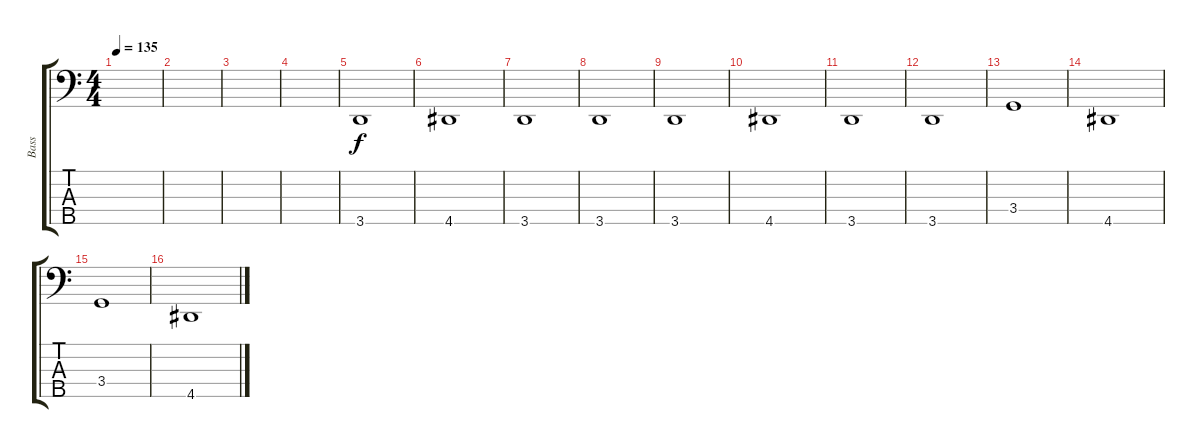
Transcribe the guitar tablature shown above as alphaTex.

\track ("Bass" "Bass") {instrument electricbassfinger}
\staff {score tabs}
\tuning (G2 D2 A1 E1 B0) {hide}
\ts (4 4)
\tempo 135
\clef f4
\ks c
|
|
|
|
3.5.1 |
4.5.1 |
3.5.1 |
3.5.1 |
3.5.1 |
4.5.1 |
3.5.1 |
3.5.1 |
3.4.1 |
4.5.1 |
3.4.1 |
4.5.1
